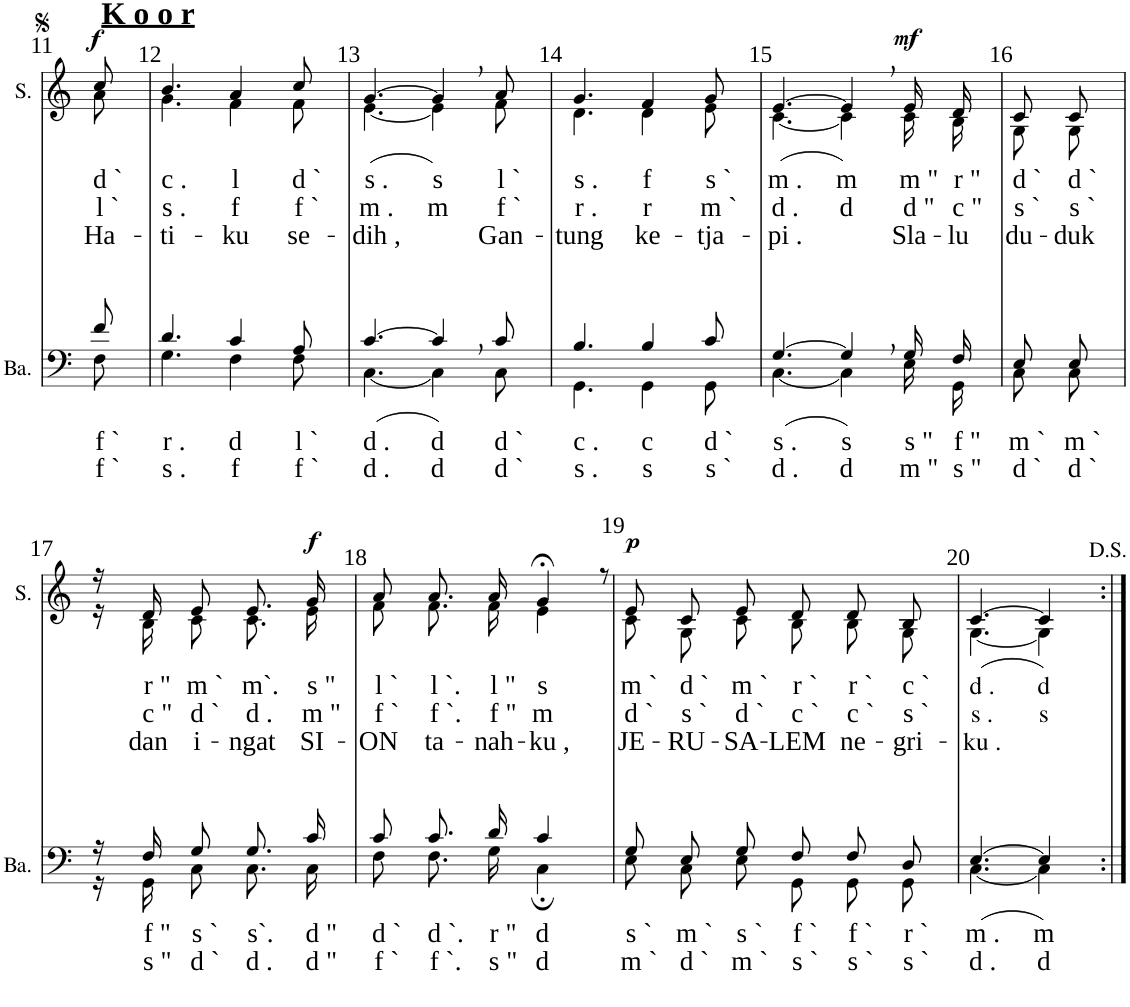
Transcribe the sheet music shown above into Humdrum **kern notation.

**kern	**text	**text	**kern	**text	**text	**text	**text	**dynam
*part2	*part2	*part2	*part1	*part1	*part1	*part1	*part1	*part1
*staff2	*staff2	*staff2	*staff1	*staff1	*staff1	*staff1	*staff1	*staff1
*I"Bariton	*	*	*I"Sopraan	*	*	*	*	*
*I'Ba.	*	*	*I'S.	*	*	*	*	*
!!LO:PB:g=z
*clefF4	*	*	*clefG2	*	*	*	*	*
*k[]	*	*	*k[]	*	*	*	*	*
*M6/8	*	*	*M6/8	*	*	*	*	*
=11	=11	=11	=11	=11	=11	=11	=11	=11
!	!	!	!LO:TX:a:B:t=K o o r	!	!	!	!	!
!	!LO:LY:b	!LO:LY:b	!	!	!LO:LY:b	!LO:LY:b	!LO:LY:b	!LO:DY:a
*^	*	*	*^	*	*	*	*	*
8f/	8F\	f `	f `	8cc/	8a\	.	d `	l `	Ha-	f
=12	=12	=12	=12	=12	=12	=12	=12	=12	=12	=12
!	!	!LO:LY:b	!LO:LY:b	!	!	!	!LO:LY:b	!LO:LY:b	!LO:LY:b	!
4.d/	4.G\	r .	s .	4.b/	4.g\	.	c .	s .	-ti-	.
!	!	!LO:LY:b	!LO:LY:b	!	!	!	!LO:LY:b	!LO:LY:b	!LO:LY:b	!
4c/	4F\	d	f	4a/	4f\	.	l	f	-ku	.
!	!	!LO:LY:b	!LO:LY:b	!	!	!	!LO:LY:b	!LO:LY:b	!LO:LY:b	!
8A/	8F\	l `	f `	8cc/	8f\	.	d `	f `	se-	.
=13	=13	=13	=13	=13	=13	=13	=13	=13	=13	=13
!	!	!LO:LY:b	!LO:LY:b	!	!	!	!LO:LY:b	!LO:LY:b	!LO:LY:b	!
([4.c/	[4.C\	d .	d .	([4.g/	[4.e\	.	s .	m .	-dih ,	.
!	!	!LO:LY:b	!LO:LY:b	!	!	!	!LO:LY:b	!LO:LY:b	!	!
4c,/])	4C\]	d	d	4g,/])	4e\]	.	s	m	.	.
!	!	!LO:LY:b	!LO:LY:b	!	!	!	!LO:LY:b	!LO:LY:b	!LO:LY:b	!
8c/	8C\	d `	d `	8a/	8f\	.	l `	f `	Gan-	.
=14	=14	=14	=14	=14	=14	=14	=14	=14	=14	=14
!	!	!LO:LY:b	!LO:LY:b	!	!	!	!LO:LY:b	!LO:LY:b	!LO:LY:b	!
4.B/	4.GG\	c .	s .	4.g/	4.d\	.	s .	r .	-tung	.
!	!	!LO:LY:b	!LO:LY:b	!	!	!	!LO:LY:b	!LO:LY:b	!LO:LY:b	!
4B/	4GG\	c	s	4f/	4d\	.	f	r	ke-	.
!	!	!LO:LY:b	!LO:LY:b	!	!	!	!LO:LY:b	!LO:LY:b	!LO:LY:b	!
8c/	8GG\	d `	s `	8g/	8e\	.	s `	m `	-tja-	.
=15	=15	=15	=15	=15	=15	=15	=15	=15	=15	=15
!	!	!LO:LY:b	!LO:LY:b	!	!	!	!LO:LY:b	!LO:LY:b	!LO:LY:b	!
([4.G/	[4.C\	s .	d .	([4.e/	[4.c\	.	m .	d .	-pi .	.
!	!	!LO:LY:b	!LO:LY:b	!	!	!	!LO:LY:b	!LO:LY:b	!	!
4G,/])	4C\]	s	d	4e,/])	4c\]	.	m	d	.	.
!	!	!LO:LY:b	!LO:LY:b	!	!	!	!LO:LY:b	!LO:LY:b	!LO:LY:b	!LO:DY:a
16G/LL	16E\LL	s "	m "	16e/LL	16c\LL	.	m "	d "	Sla-	mf
!	!	!LO:LY:b	!LO:LY:b	!	!	!	!LO:LY:b	!LO:LY:b	!LO:LY:b	!
16F/JJ	16GG\JJ	f "	s "	16d/JJ	16B\JJ	.	r "	c "	-lu	.
=16	=16	=16	=16	=16	=16	=16	=16	=16	=16	=16
!	!	!LO:LY:b	!LO:LY:b	!	!	!	!LO:LY:b	!LO:LY:b	!LO:LY:b	!
8E/L	8C\L	m `	d `	8c/L	8G\L	.	d `	s `	du-	.
!	!	!LO:LY:b	!LO:LY:b	!	!	!	!LO:LY:b	!LO:LY:b	!LO:LY:b	!
8E/J	8C\J	m `	d `	8c/J	8G\J	.	d `	s `	-duk	.
!!LO:LB:g=z	!!
=17	=17	=17	=17	=17	=17	=17	=17	=17	=17	=17
16r	16r	.	.	16r	16r	.	.	.	.	.
!	!	!LO:LY:b	!LO:LY:b	!	!	!	!LO:LY:b	!LO:LY:b	!LO:LY:b	!
16F/	16GG\	f "	s "	16d/	16B\	.	r "	c "	dan	.
!	!	!LO:LY:b	!LO:LY:b	!	!	!	!LO:LY:b	!LO:LY:b	!LO:LY:b	!
8G/L	8C\L	s `	d `	8e/L	8c\L	.	m `	d `	i-	.
!	!	!LO:LY:b	!LO:LY:b	!	!	!	!LO:LY:b	!LO:LY:b	!LO:LY:b	!
8.G/	8.C\	s`.	d .	8.e/	8.c\	.	m`.	d .	-ngat	.
!	!	!LO:LY:b	!LO:LY:b	!	!	!	!LO:LY:b	!LO:LY:b	!LO:LY:b	!LO:DY:a
16c/Jk	16C\Jk	d "	d "	16g/Jk	16e\Jk	.	s "	m "	SI-	f
=18	=18	=18	=18	=18	=18	=18	=18	=18	=18	=18
!	!	!LO:LY:b	!LO:LY:b	!	!	!	!LO:LY:b	!LO:LY:b	!LO:LY:b	!
8c/L	8F\L	d `	f `	8a/L	8f\L	.	l `	f `	-ON	.
!	!	!LO:LY:b	!LO:LY:b	!	!	!	!LO:LY:b	!LO:LY:b	!LO:LY:b	!
8.c/	8.F\	d `.	f `.	8.a/	8.f\J	.	l `.	f `.	ta-	.
!	!	!LO:LY:b	!LO:LY:b	!	!	!	!LO:LY:b	!LO:LY:b	!LO:LY:b	!
16d/Jk	16G\Jk	r "	s "	16a/Jk	16f\	.	l "	f "	-nah-	.
!	!	!LO:LY:b	!LO:LY:b	!	!	!	!LO:LY:b	!LO:LY:b	!LO:LY:b	!
4c;/	4C\	d	d	4g;</	4e\	.	s	m	-ku ,	.
8ryy	8ryy	.	.	8ryy	8ryy	.	.	.	.	.
=19	=19	=19	=19	=19	=19	=19	=19	=19	=19	=19
!	!	!LO:LY:b	!LO:LY:b	!	!	!	!LO:LY:b	!LO:LY:b	!LO:LY:b	!LO:DY:a
8G/L	8E\L	s `	m `	8e/L	8c\L	.	m `	d `	JE-	p
!	!	!LO:LY:b	!LO:LY:b	!	!	!	!LO:LY:b	!LO:LY:b	!LO:LY:b	!
8E/	8C\	m `	d `	8c/	8G\	.	d `	s `	-RU-	.
!	!	!LO:LY:b	!LO:LY:b	!	!	!	!LO:LY:b	!LO:LY:b	!LO:LY:b	!
8G/J	8E\J	s `	m `	8e/J	8c\J	.	m `	d `	-SA-	.
!	!	!LO:LY:b	!LO:LY:b	!	!	!	!LO:LY:b	!LO:LY:b	!LO:LY:b	!
8F/L	8GG\L	f `	s `	8d/L	8B\L	.	r `	c `	-LEM	.
!	!	!LO:LY:b	!LO:LY:b	!	!	!	!LO:LY:b	!LO:LY:b	!LO:LY:b	!
8F/	8GG\	f `	s `	8d/	8B\	.	r `	c `	ne-	.
!	!	!LO:LY:b	!LO:LY:b	!	!	!	!LO:LY:b	!LO:LY:b	!LO:LY:b	!
8D/J	8GG\J	r `	s `	8B/J	8G\J	.	c `	s `	-gri-	.
=20	=20	=20	=20	=20	=20	=20	=20	=20	=20	=20
!	!	!LO:LY:b	!LO:LY:b	!	!	!	!LO:LY:b	!LO:LY:b	!LO:LY:b	!
([4.E/	[4.C\	m .	d .	([4.c/	[4.G\	.	d .	s .	-ku .	.
!	!	!LO:LY:b	!LO:LY:b	!	!	!	!LO:LY:b	!LO:LY:b	!	!
4E/])	4C\]	m	d	4c/])	4G\]	.	d	s	.	.
*v	*v	*	*	*	*	*	*	*	*	*
*	*	*	*v	*v	*	*	*	*	*
=:|!	=:|!	=:|!	=:|!	=:|!	=:|!	=:|!	=:|!	=:|!
*-	*-	*-	*-	*-	*-	*-	*-	*-
